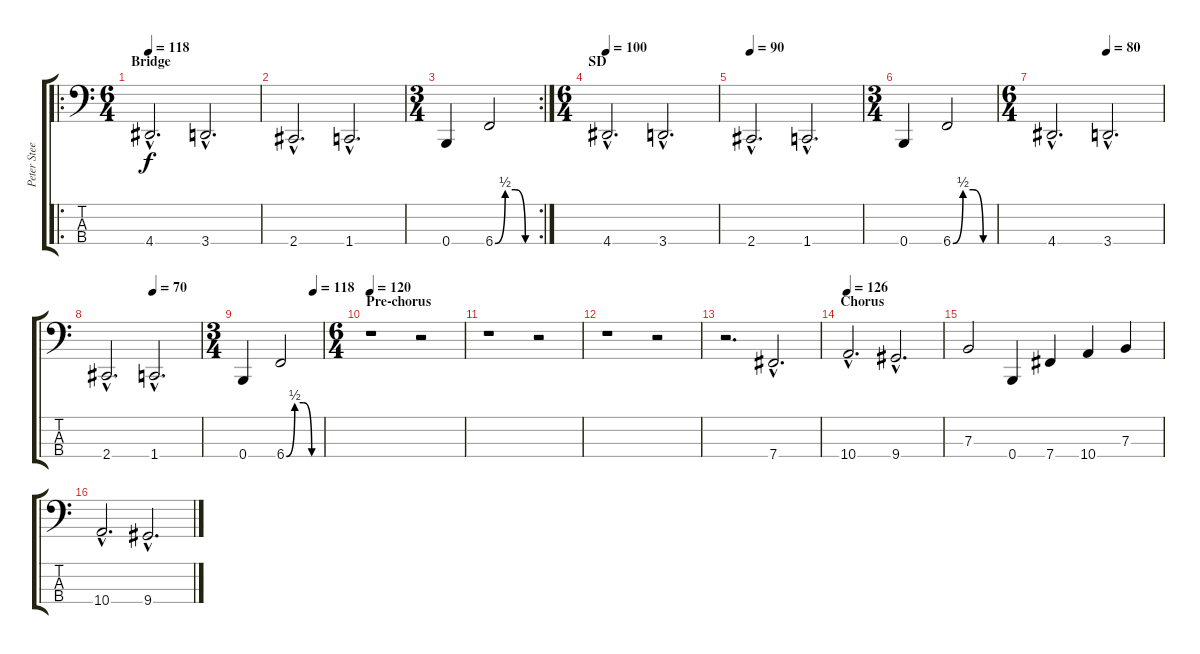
\track ("Peter Steele - Bass" "Peter Stee") {instrument fretlessbass}
\staff {score tabs}
\tuning (D2 A1 E1 B0) {hide}
\ro
\ts (6 4)
\section ("" "Bridge")
\tempo 118
\clef f4
\ks c
4.4{hac}.2{d dy f volume 16 balance 8 instrument fretlessbass} 3.4{hac}.2{d} |
2.4{hac}.2{d} 1.4{hac}.2{d} |
\rc 2
\ts (3 4)
0.4.4 6.4{be (custom 0 0 15 2 30 2 45 0 60 0)}.2 |
\ts (6 4)
\section ("" "SD")
\tempo 100
4.4{hac}.2{d volume 16 balance 8 instrument fretlessbass} 3.4{hac}.2{d} |
\tempo 90
2.4{hac}.2{d} 1.4{hac}.2{d} |
\ts (3 4)
0.4.4 6.4{be (custom 0 0 15 2 30 2 45 0 60 0)}.2 |
\ts (6 4)
\tempo (80 0.5)
4.4{hac}.2{d volume 16 balance 8 instrument fretlessbass} 3.4{hac}.2{d} |
\tempo (70 0.5)
2.4{hac}.2{d} 1.4{hac}.2{d} |
\ts (3 4)
\tempo (118 0.8888888888888888)
0.4.4 6.4{be (custom 0 0 15 2 30 2 45 0 60 0)}.2 |
\ts (6 4)
\section ("" "Pre-chorus")
\tempo 120
r.1 r.2 |
r.1 r.2 |
r.1 r.2 |
r.2{d} 7.4{hac}.2{d} |
\section ("" "Chorus")
\tempo 126
10.4{hac}.2{d volume 16 balance 8 instrument fretlessbass} 9.4{hac}.2{d} |
7.3.2 0.4.4 7.4.4 10.4.4 7.3.4 |
10.4{hac}.2{d} 9.4{hac}.2{d}
